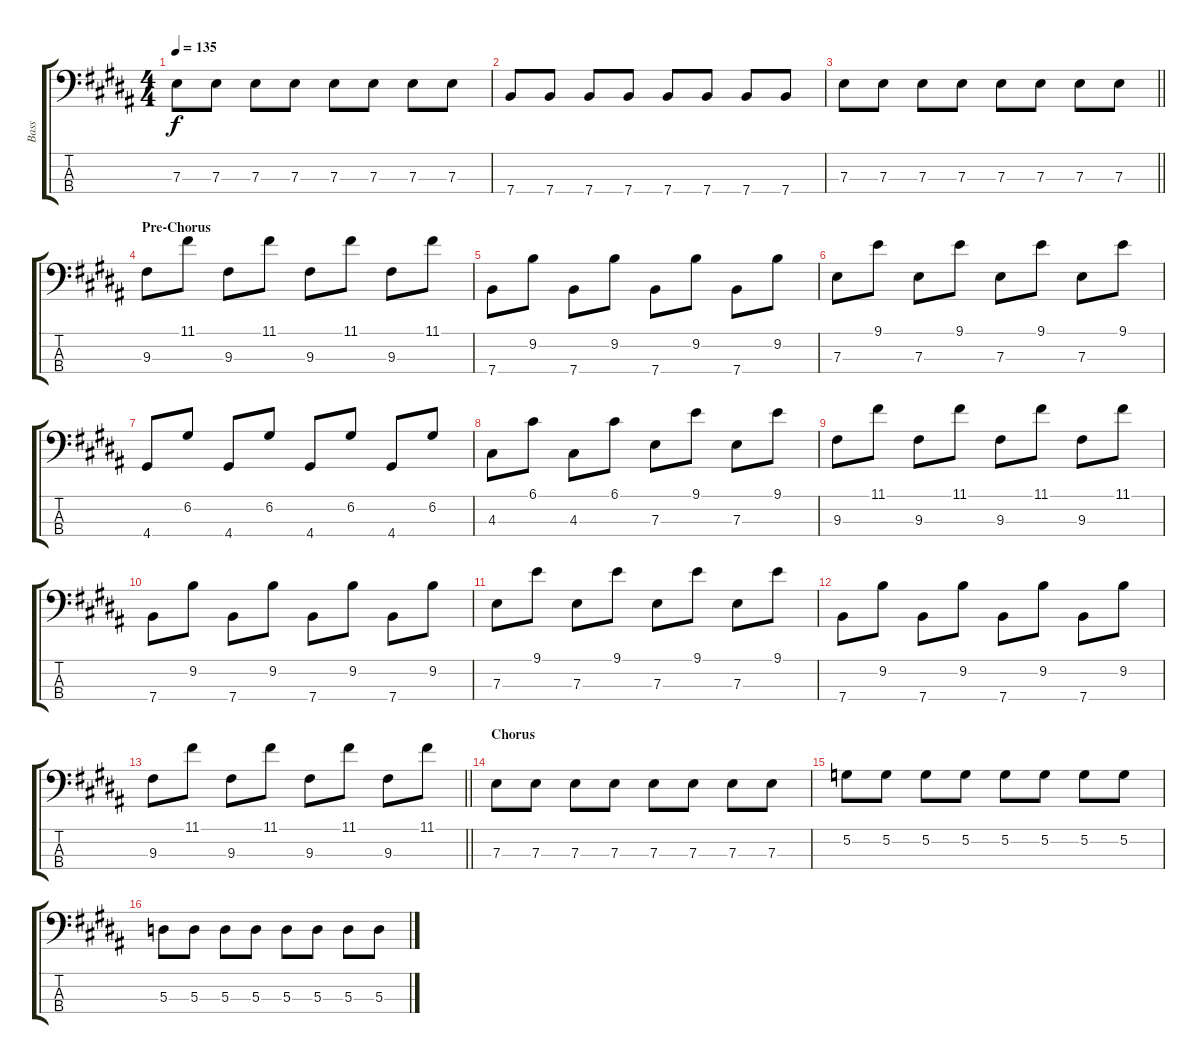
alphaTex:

\track ("Bass" "Bass") {instrument electricbassfinger}
\staff {score tabs}
\tuning (G2 D2 A1 E1) {hide}
\ts (4 4)
\tempo 135
\clef f4
\ks b
7.3.8{dy f} 7.3.8 7.3.8 7.3.8 7.3.8 7.3.8 7.3.8 7.3.8 |
7.4.8 7.4.8 7.4.8 7.4.8 7.4.8 7.4.8 7.4.8 7.4.8 |
\barLineRight lightlight
7.3.8 7.3.8 7.3.8 7.3.8 7.3.8 7.3.8 7.3.8 7.3.8 |
\section ("" "Pre-Chorus")
9.3.8 11.1.8 9.3.8 11.1.8 9.3.8 11.1.8 9.3.8 11.1.8 |
7.4.8 9.2.8 7.4.8 9.2.8 7.4.8 9.2.8 7.4.8 9.2.8 |
7.3.8 9.1.8 7.3.8 9.1.8 7.3.8 9.1.8 7.3.8 9.1.8 |
4.4.8 6.2.8 4.4.8 6.2.8 4.4.8 6.2.8 4.4.8 6.2.8 |
4.3.8 6.1.8 4.3.8 6.1.8 7.3.8 9.1.8 7.3.8 9.1.8 |
9.3.8 11.1.8 9.3.8 11.1.8 9.3.8 11.1.8 9.3.8 11.1.8 |
7.4.8 9.2.8 7.4.8 9.2.8 7.4.8 9.2.8 7.4.8 9.2.8 |
7.3.8 9.1.8 7.3.8 9.1.8 7.3.8 9.1.8 7.3.8 9.1.8 |
7.4.8 9.2.8 7.4.8 9.2.8 7.4.8 9.2.8 7.4.8 9.2.8 |
\barLineRight lightlight
9.3.8 11.1.8 9.3.8 11.1.8 9.3.8 11.1.8 9.3.8 11.1.8 |
\section ("" "Chorus")
7.3.8 7.3.8 7.3.8 7.3.8 7.3.8 7.3.8 7.3.8 7.3.8 |
5.2.8 5.2.8 5.2.8 5.2.8 5.2.8 5.2.8 5.2.8 5.2.8 |
5.3.8 5.3.8 5.3.8 5.3.8 5.3.8 5.3.8 5.3.8 5.3.8
